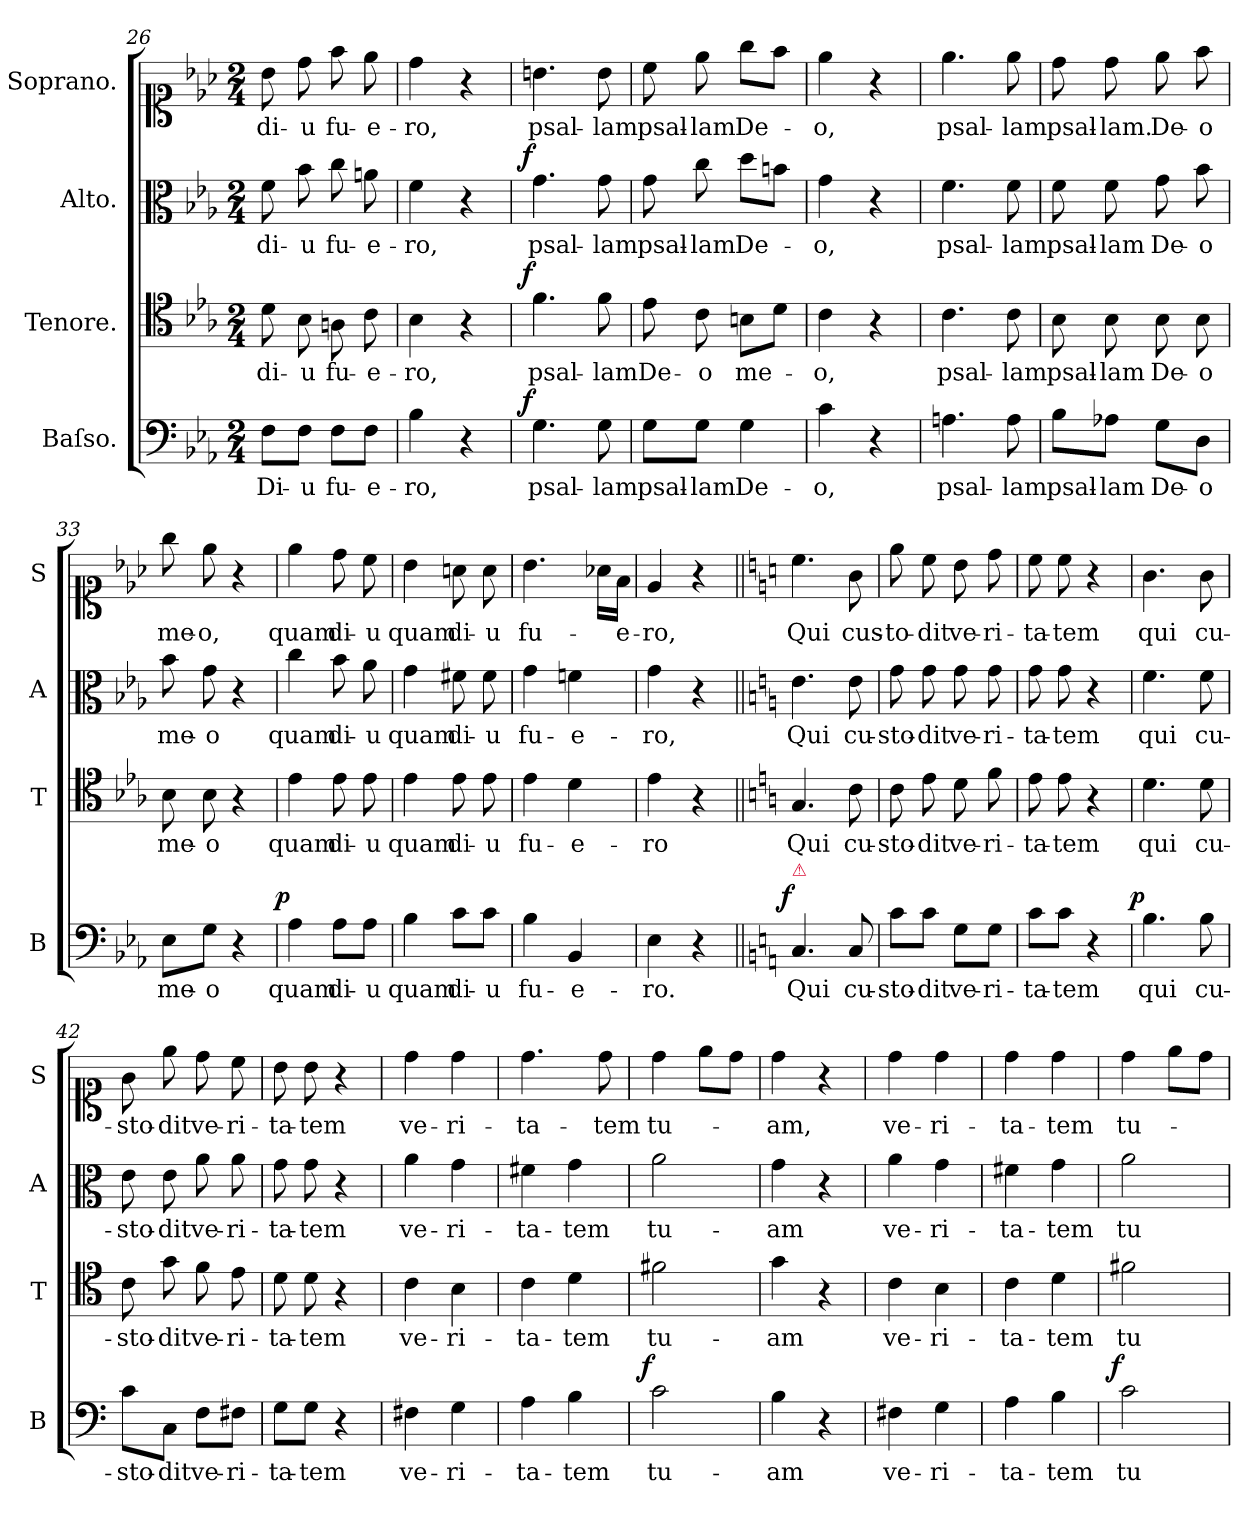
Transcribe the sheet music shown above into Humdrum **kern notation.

**kern	**text	**dynam	**kern	**text	**dynam	**kern	**text	**dynam	**kern	**text
*part4	*part4	*part4	*part3	*part3	*part3	*part2	*part2	*part2	*part1	*part1
*staff4	*staff4	*staff4	*staff3	*staff3	*staff3	*staff2	*staff2	*staff2	*staff1	*staff1
*I"Baſso.	*	*	*I"Tenore.	*	*	*I"Alto.	*	*	*I"Soprano.	*
*I'B	*	*	*I'T	*	*	*I'A	*	*	*I'S	*
*clefF4	*	*	*clefC4	*	*	*clefC3	*	*	*clefC1	*
*k[b-e-a-]	*	*	*k[b-e-a-]	*	*	*k[b-e-a-]	*	*	*k[b-e-a-]	*
*E-:	*	*	*E-:	*	*	*E-:	*	*	*E-:	*
*M2/4	*	*	*M2/4	*	*	*M2/4	*	*	*M2/4	*
=26	=26	=26	=26	=26	=26	=26	=26	=26	=26	=26
8F\L	Di-	.	8d\	di-	.	8f\	di-	.	8b-\	di-
8F\J	-u	.	8B-\	-u	.	8b-\	-u	.	8dd\	-u
8F\L	fu-	.	8An\	fu-	.	8cc\	fu-	.	8ff\	fu-
8F\J	-e-	.	8c\	-e-	.	8an\	-e-	.	8ee-\	-e-
=27	=27	=27	=27	=27	=27	=27	=27	=27	=27	=27
4B-\	-ro,	.	4B-\	-ro,	.	4f\	-ro,	.	4dd\	-ro,
4r	.	.	4r	.	.	4r	.	.	4r	.
=28	=28	=28	=28	=28	=28	=28	=28	=28	=28	=28
!	!	!LO:DY:b:rj	!	!	!LO:DY:b:rj	!	!	!LO:DY:b:rj	!	!
4.G\	psal-	f	4.f\	psal-	f	4.g\	psal-	f	4.bn\	psal-
8G\	-lam	.	8f\	-lam	.	8g\	-lam	.	8b\	-lam
=29	=29	=29	=29	=29	=29	=29	=29	=29	=29	=29
8G\L	psal-	.	8e-\	De-	.	8g\	psal-	.	8cc\	psal-
8G\J	-lam	.	8c\	-o	.	8cc\	-lam	.	8ee-\	-lam
4G\	De-	.	8Bn\L	me-	.	8dd\L	De-	.	8gg\L	De-
.	.	.	8d\J	.	.	8bn\J	.	.	8ff\J	.
=30	=30	=30	=30	=30	=30	=30	=30	=30	=30	=30
4c\	-o,	.	4c\	-o,	.	4g\	-o,	.	4ee-\	-o,
4r	.	.	4r	.	.	4r	.	.	4r	.
=31	=31	=31	=31	=31	=31	=31	=31	=31	=31	=31
4.An\	psal-	.	4.c\	psal-	.	4.f\	psal-	.	4.ee-\	psal-
8A\	-lam	.	8c\	-lam	.	8f\	-lam	.	8ee-\	-lam
=32	=32	=32	=32	=32	=32	=32	=32	=32	=32	=32
8B-\L	psal-	.	8B-\	psal-	.	8f\	psal-	.	8dd\	psal-
8A-X\J	-lam	.	8B-\	-lam	.	8f\	-lam	.	8dd\	-lam.
8G\L	De-	.	8B-\	De-	.	8g\	De-	.	8ee-\	De-
8D\J	-o	.	8B-\	-o	.	8b-\	-o	.	8ff\	-o
=33	=33	=33	=33	=33	=33	=33	=33	=33	=33	=33
8E-\L	me-	.	8B-\	me-	.	8b-\	me-	.	8gg\	me-
8G\J	-o	.	8B-\	-o	.	8g\	-o	.	8ee-\	-o,
4r	.	.	4r	.	.	4r	.	.	4r	.
=34	=34	=34	=34	=34	=34	=34	=34	=34	=34	=34
!	!	!LO:DY:b:rj	!	!	!	!	!	!	!	!
4A-\	quam	p	4e-\	quam	.	4cc\	quam	.	4ee-\	quam
8A-\L	di-	.	8e-\	di-	.	8b-\	di-	.	8dd\	di-
8A-\J	-u	.	8e-\	-u	.	8a-\	-u	.	8cc\	-u
=35	=35	=35	=35	=35	=35	=35	=35	=35	=35	=35
4B-\	quam	.	4e-\	quam	.	4g\	quam	.	4b-\	quam
8c\L	di-	.	8e-\	di-	.	8f#X\	di-	.	8an\	di-
8c\J	-u	.	8e-\	-u	.	8f#\	-u	.	8a\	-u
=36	=36	=36	=36	=36	=36	=36	=36	=36	=36	=36
4B-\	fu-	.	4e-\	fu-	.	4g\	fu-	.	4.b-\	fu-
4BB-/	-e-	.	4d\	-e-	.	4fn\	-e-	.	.	.
.	.	.	.	.	.	.	.	.	16a-X\LL	.
.	.	.	.	.	.	.	.	.	16f\JJ	-e-
=37	=37	=37	=37	=37	=37	=37	=37	=37	=37	=37
4E-\	-ro.	.	4e-\	-ro	.	4g\	-ro,	.	4e-/	-ro,
4r	.	.	4r	.	.	4r	.	.	4r	.
=38||	=38||	=38||	=38||	=38||	=38||	=38||	=38||	=38||	=38||	=38||
*k[]	*	*	*k[]	*	*	*k[]	*	*	*k[]	*
*C:	*	*	*C:	*	*	*C:	*	*	*C:	*
!LO:TX:a:color=crimson:t=⚠	!	!	!	!	!	!	!	!	!	!
!	!	!LO:DY:b:rj	!	!	!	!	!	!	!	!
4.C/	Qui	f	4.G/	Qui	.	4.e\	Qui	.	4.cc\	Qui
8C/	cu-	.	8c\	cu-	.	8e\	cu-	.	8g\	cus-
=39	=39	=39	=39	=39	=39	=39	=39	=39	=39	=39
8c\L	-sto-	.	8c\	-sto-	.	8g\	-sto-	.	8ee\	-to-
8c\J	-dit	.	8e\	-dit	.	8g\	-dit	.	8cc\	-dit
8G\L	ve-	.	8d\	ve-	.	8g\	ve-	.	8b\	ve-
8G\J	-ri-	.	8f\	-ri-	.	8g\	-ri-	.	8dd\	-ri-
=40	=40	=40	=40	=40	=40	=40	=40	=40	=40	=40
8c\L	-ta-	.	8e\	-ta-	.	8g\	-ta-	.	8cc\	-ta-
8c\J	-tem	.	8e\	-tem	.	8g\	-tem	.	8cc\	-tem
4r	.	.	4r	.	.	4r	.	.	4r	.
=41	=41	=41	=41	=41	=41	=41	=41	=41	=41	=41
!	!	!LO:DY:b:rj	!	!	!	!	!	!	!	!
4.B\	qui	p	4.d\	qui	.	4.f\	qui	.	4.g\	qui
8B\	cu-	.	8d\	cu-	.	8f\	cu-	.	8g\	cu-
=42	=42	=42	=42	=42	=42	=42	=42	=42	=42	=42
8c\L	-sto-	.	8c\	-sto-	.	8e\	-sto-	.	8g\	-sto-
8C\J	-dit	.	8g\	-dit	.	8e\	-dit	.	8ee\	-dit
8F\L	ve-	.	8f\	ve-	.	8a\	ve-	.	8dd\	ve-
8F#X\J	-ri-	.	8e\	-ri-	.	8a\	-ri-	.	8cc\	-ri-
=43	=43	=43	=43	=43	=43	=43	=43	=43	=43	=43
8G\L	-ta-	.	8d\	-ta-	.	8g\	-ta-	.	8b\	-ta-
8G\J	-tem	.	8d\	-tem	.	8g\	-tem	.	8b\	-tem
4r	.	.	4r	.	.	4r	.	.	4r	.
=44	=44	=44	=44	=44	=44	=44	=44	=44	=44	=44
4F#X\	ve-	.	4c\	ve-	.	4a\	ve-	.	4dd\	ve-
4G\	-ri-	.	4B\	-ri-	.	4g\	-ri-	.	4dd\	-ri-
=45	=45	=45	=45	=45	=45	=45	=45	=45	=45	=45
4A\	-ta-	.	4c\	-ta-	.	4f#X\	-ta-	.	4.dd\	-ta-
4B\	-tem	.	4d\	-tem	.	4g\	-tem	.	.	.
.	.	.	.	.	.	.	.	.	8dd\	-tem
=46	=46	=46	=46	=46	=46	=46	=46	=46	=46	=46
!	!	!LO:DY:b:rj	!	!	!	!	!	!	!	!
2c\	tu-	f	2f#X\	tu-	.	2a\	tu-	.	4dd\	tu-
.	.	.	.	.	.	.	.	.	8ee\L	.
.	.	.	.	.	.	.	.	.	8dd\J	.
=47	=47	=47	=47	=47	=47	=47	=47	=47	=47	=47
4B\	-am	.	4g\	-am	.	4g\	-am	.	4dd\	-am,
4r	.	.	4r	.	.	4r	.	.	4r	.
=48	=48	=48	=48	=48	=48	=48	=48	=48	=48	=48
4F#X\	ve-	.	4c\	ve-	.	4a\	ve-	.	4dd\	ve-
4G\	-ri-	.	4B\	-ri-	.	4g\	-ri-	.	4dd\	-ri-
=49	=49	=49	=49	=49	=49	=49	=49	=49	=49	=49
4A\	-ta-	.	4c\	-ta-	.	4f#X\	-ta-	.	4dd\	-ta-
4B\	-tem	.	4d\	-tem	.	4g\	-tem	.	4dd\	-tem
=50	=50	=50	=50	=50	=50	=50	=50	=50	=50	=50
!	!	!LO:DY:b:rj	!	!	!	!	!	!	!	!
2c\	tu-	f	2f#X\	tu-	.	2a\	tu-	.	4dd\	tu-
.	.	.	.	.	.	.	.	.	8ee\L	.
.	.	.	.	.	.	.	.	.	8dd\J	.
=	=	=	=	=	=	=	=	=	=	=
*-	*-	*-	*-	*-	*-	*-	*-	*-	*-	*-
